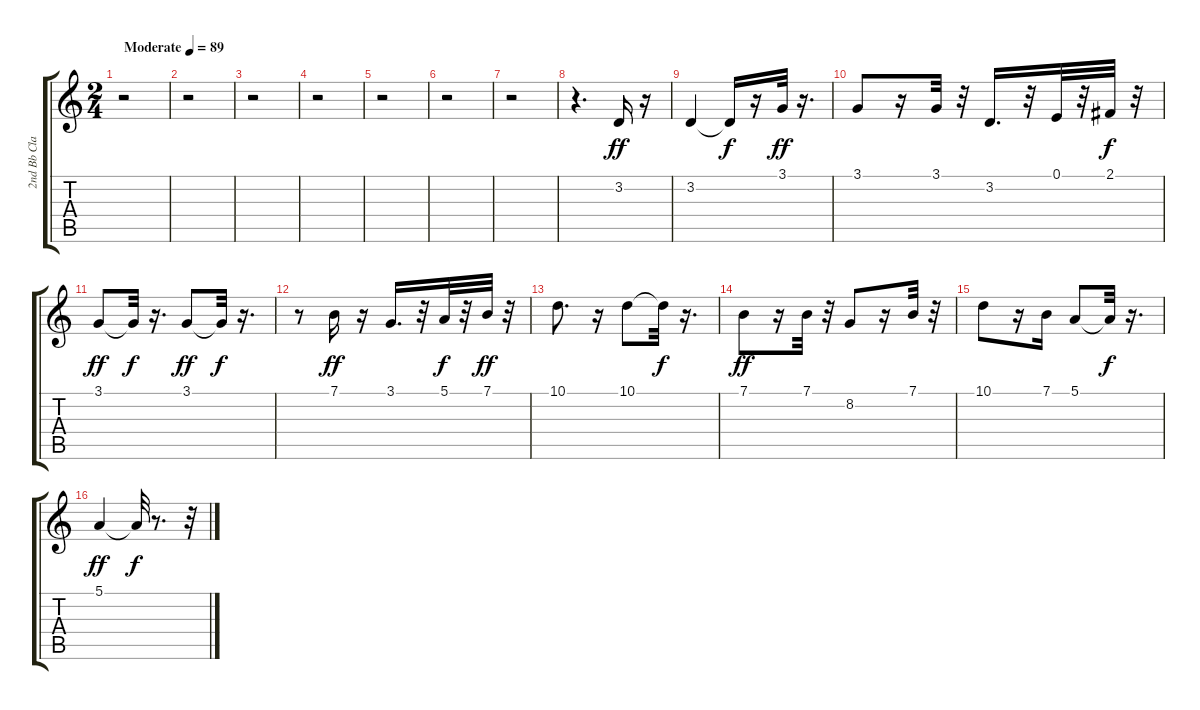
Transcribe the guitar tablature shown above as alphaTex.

\track ("2nd Bb Clarinet" "2nd Bb Cla") {instrument clarinet}
\staff {score tabs}
\tuning (E4 B3 G3 D3 A2 E2) {hide}
\ts (2 4)
\tempo (89 "Moderate")
\clef g2
\ks c
r.2{dy ff instrument clarinet} |
r.2 |
r.2 |
r.2 |
r.2 |
r.2 |
r.2 |
r.4{d} 3.2.16 r.16 |
3.2.4 3.2{t}.16{dy f} r.16 3.1.32{dy ff} r.16{d} |
3.1.8 r.16 3.1.32 r.32 3.2.16{d} r.32 0.1.32 r.32 2.1.32{dy f} r.32 |
3.1.8{dy ff} 3.1{t}.32{dy f} r.16{d} 3.1.8{dy ff} 3.1{t}.32{dy f} r.16{d} |
r.8 7.1.16{dy ff} r.16 3.1.16{d} r.32 5.1.32{dy f} r.32 7.1.32{dy ff} r.32 |
10.1.8{d} r.16 10.1.8 10.1{t}.32{dy f} r.16{d} |
7.1.8{dy ff} r.16 7.1.32 r.32 8.2.8 r.16 7.1.32 r.32 |
10.1.8 r.16 7.1.16 5.1.8 5.1{t}.32{dy f} r.16{d} |
5.1.4{dy ff} 5.1{t}.32{dy f} r.8{d} r.32
